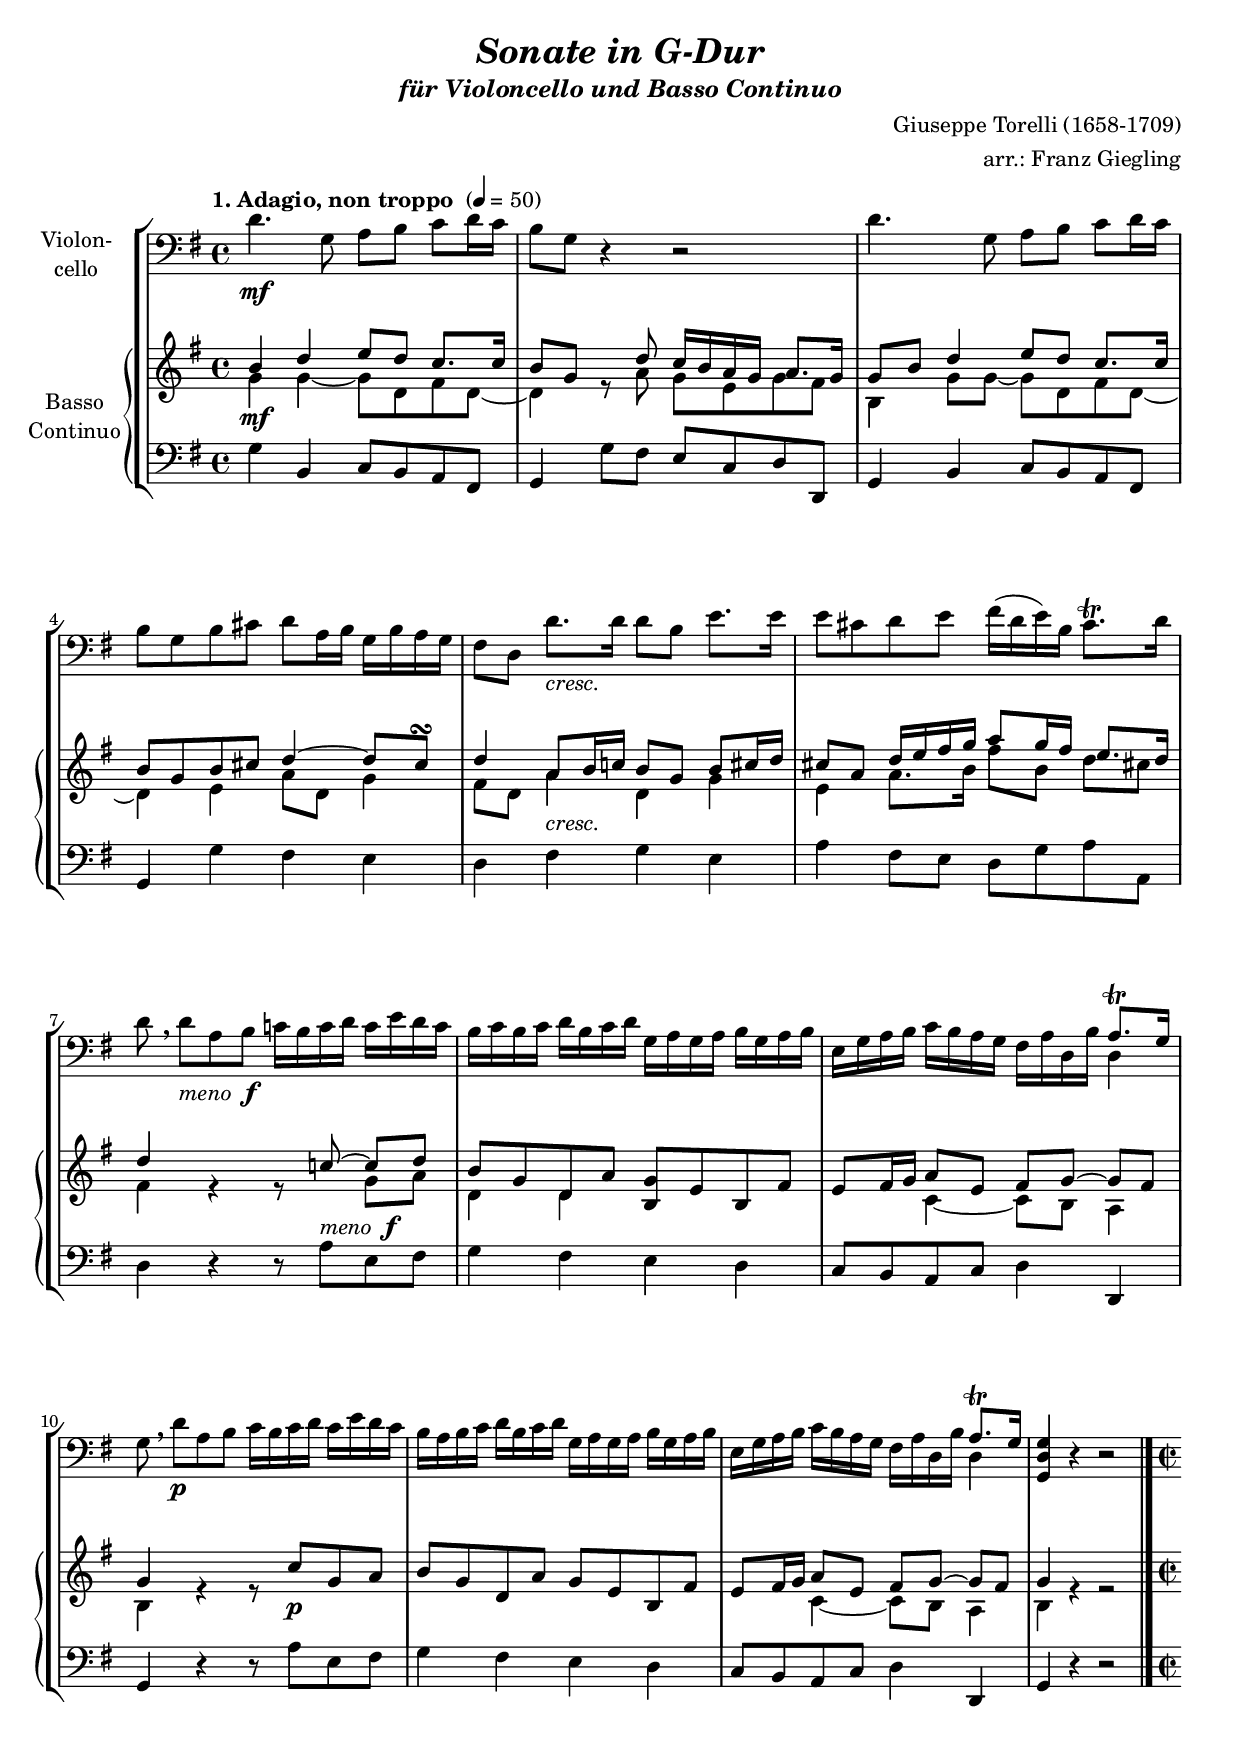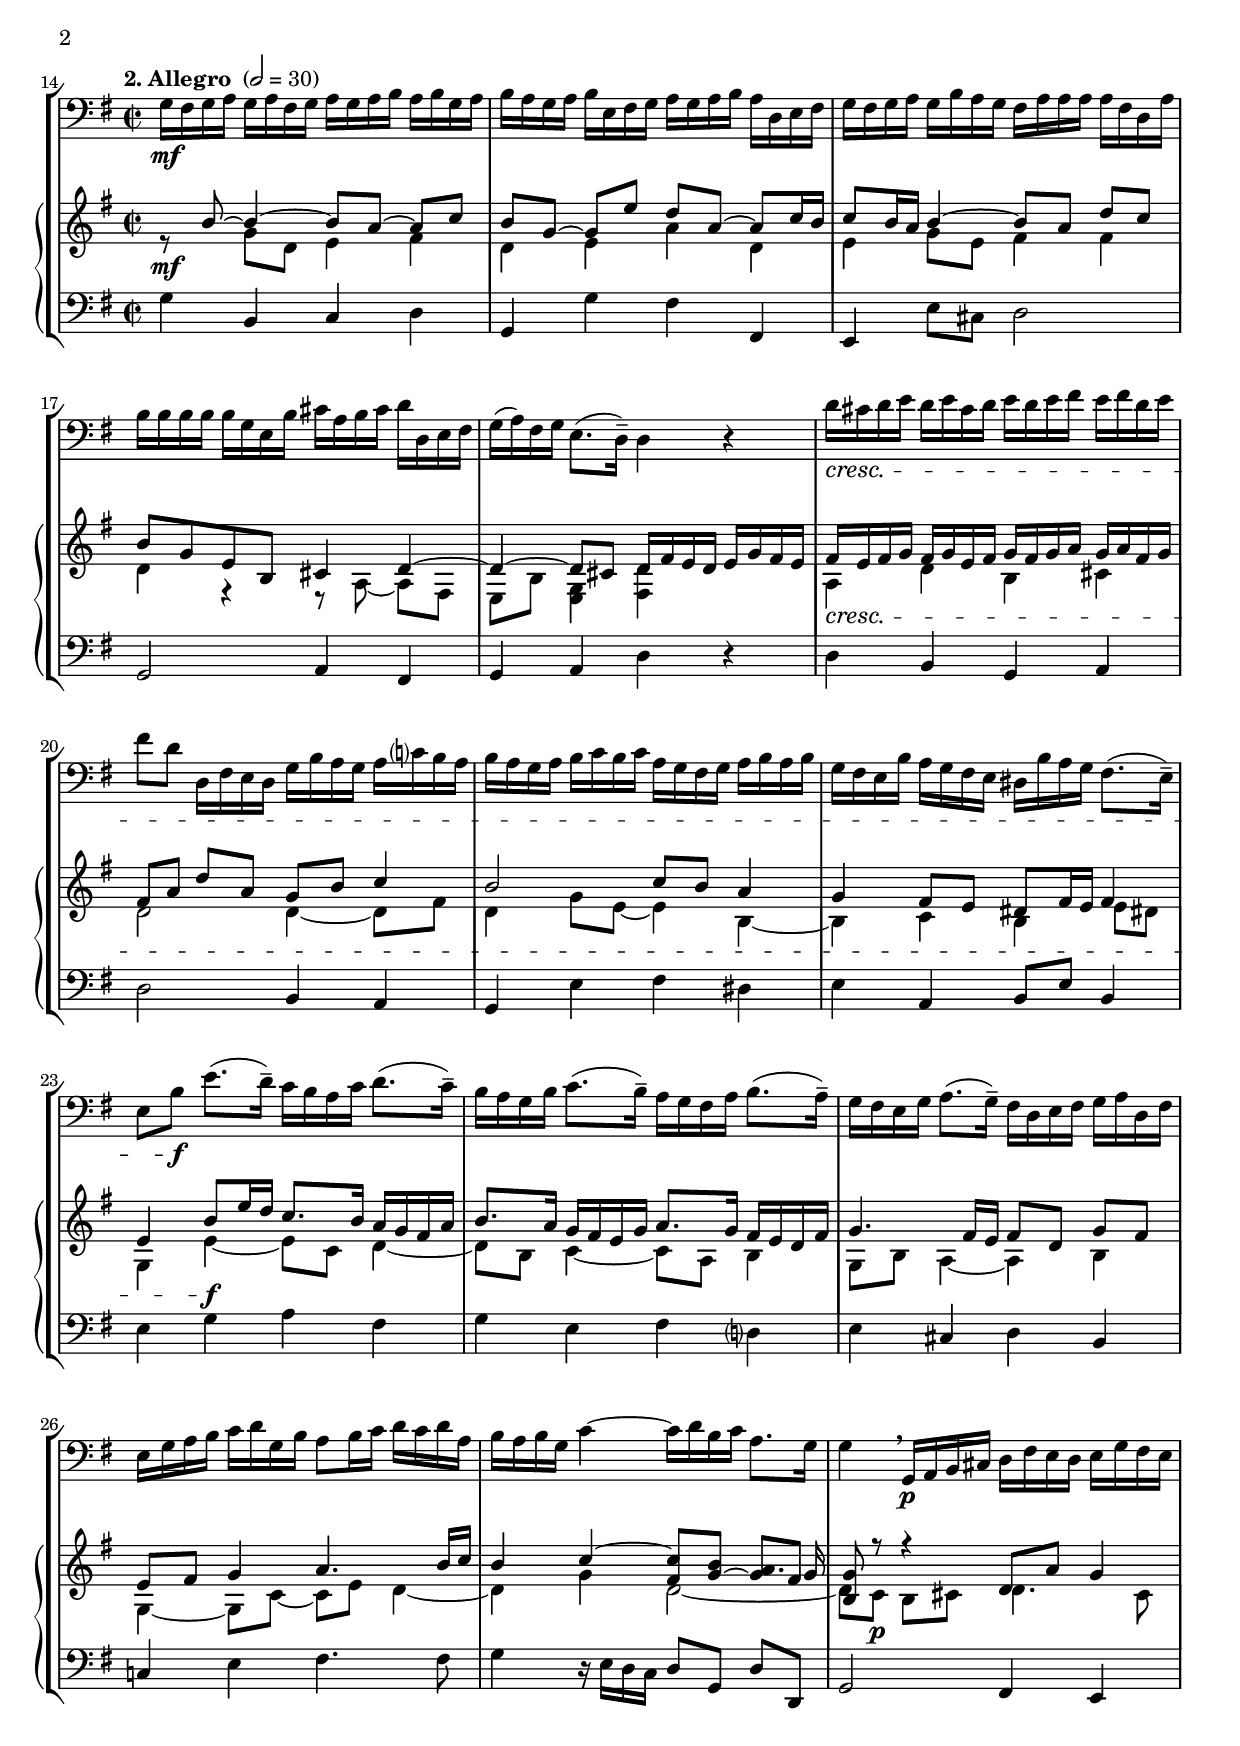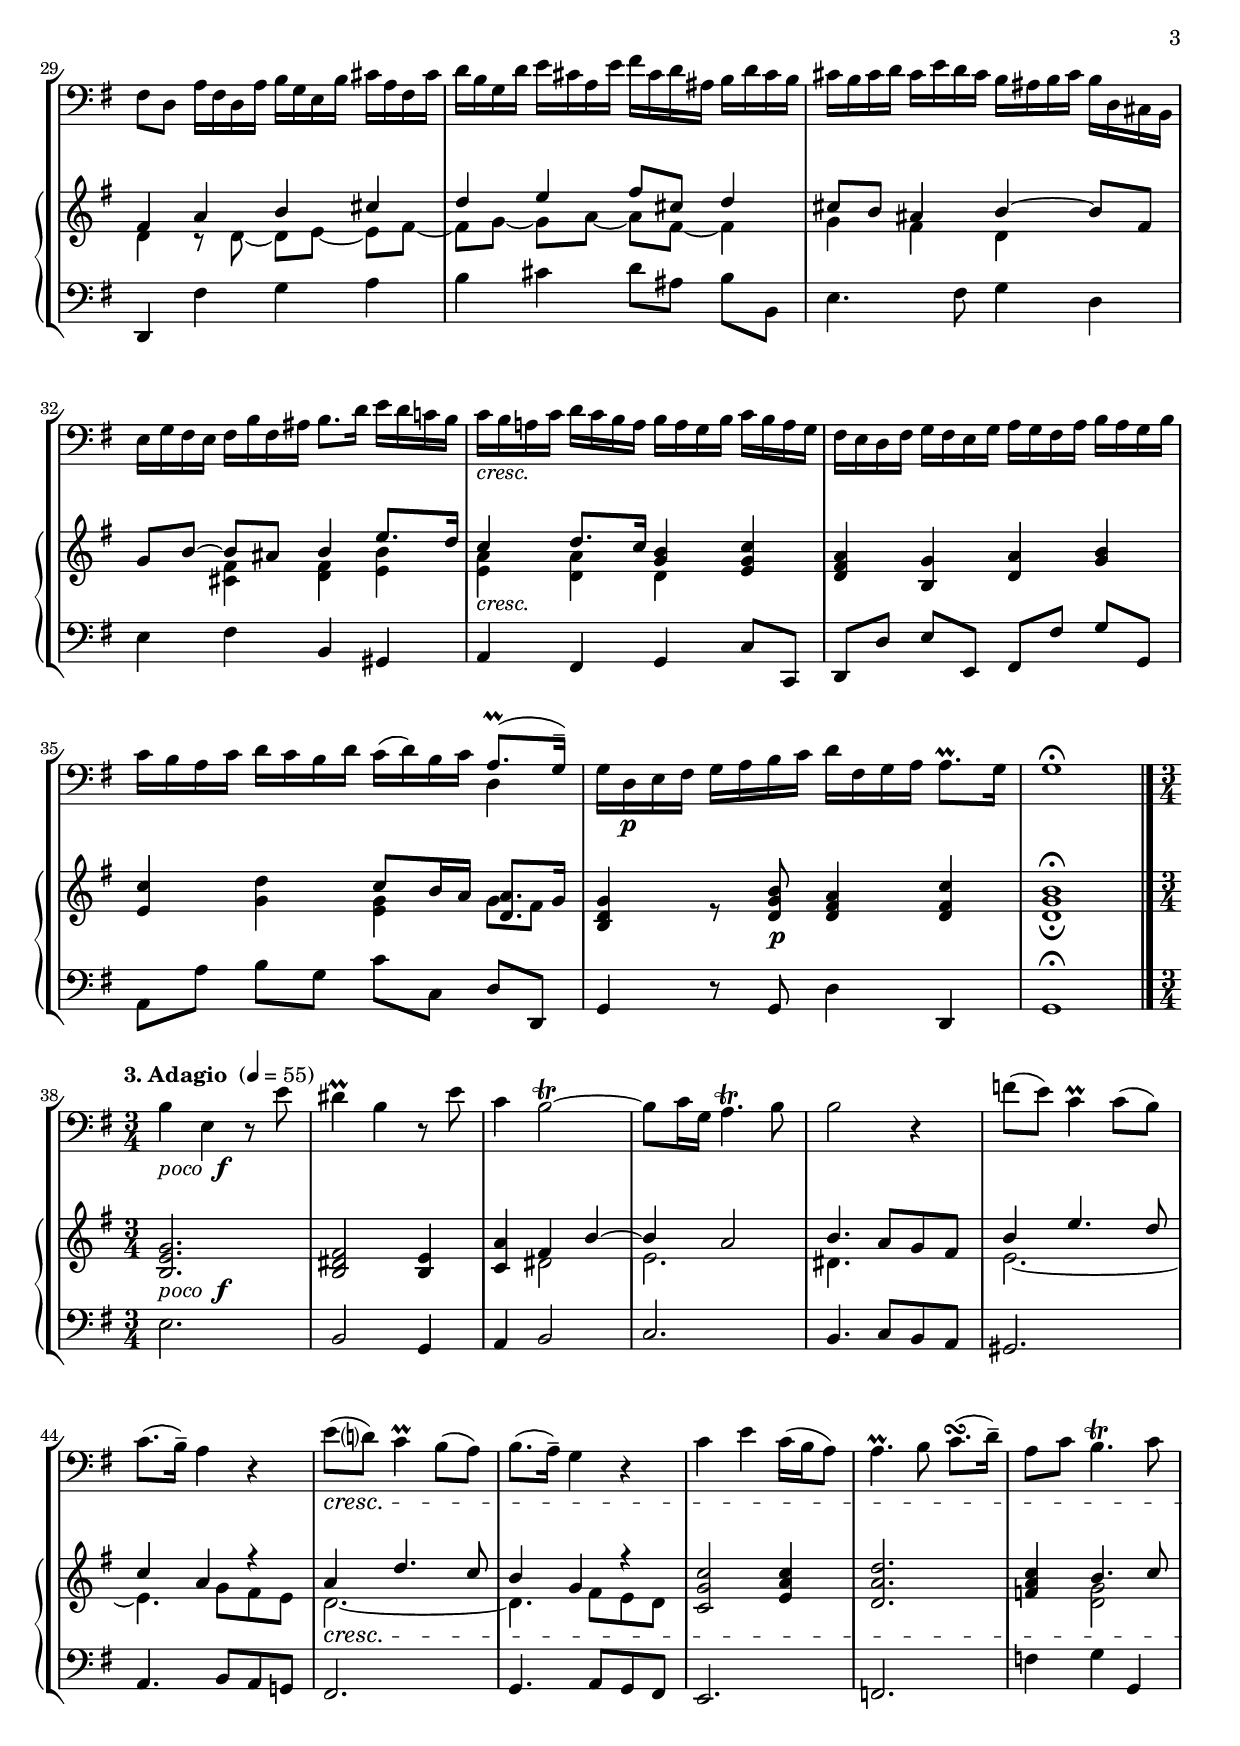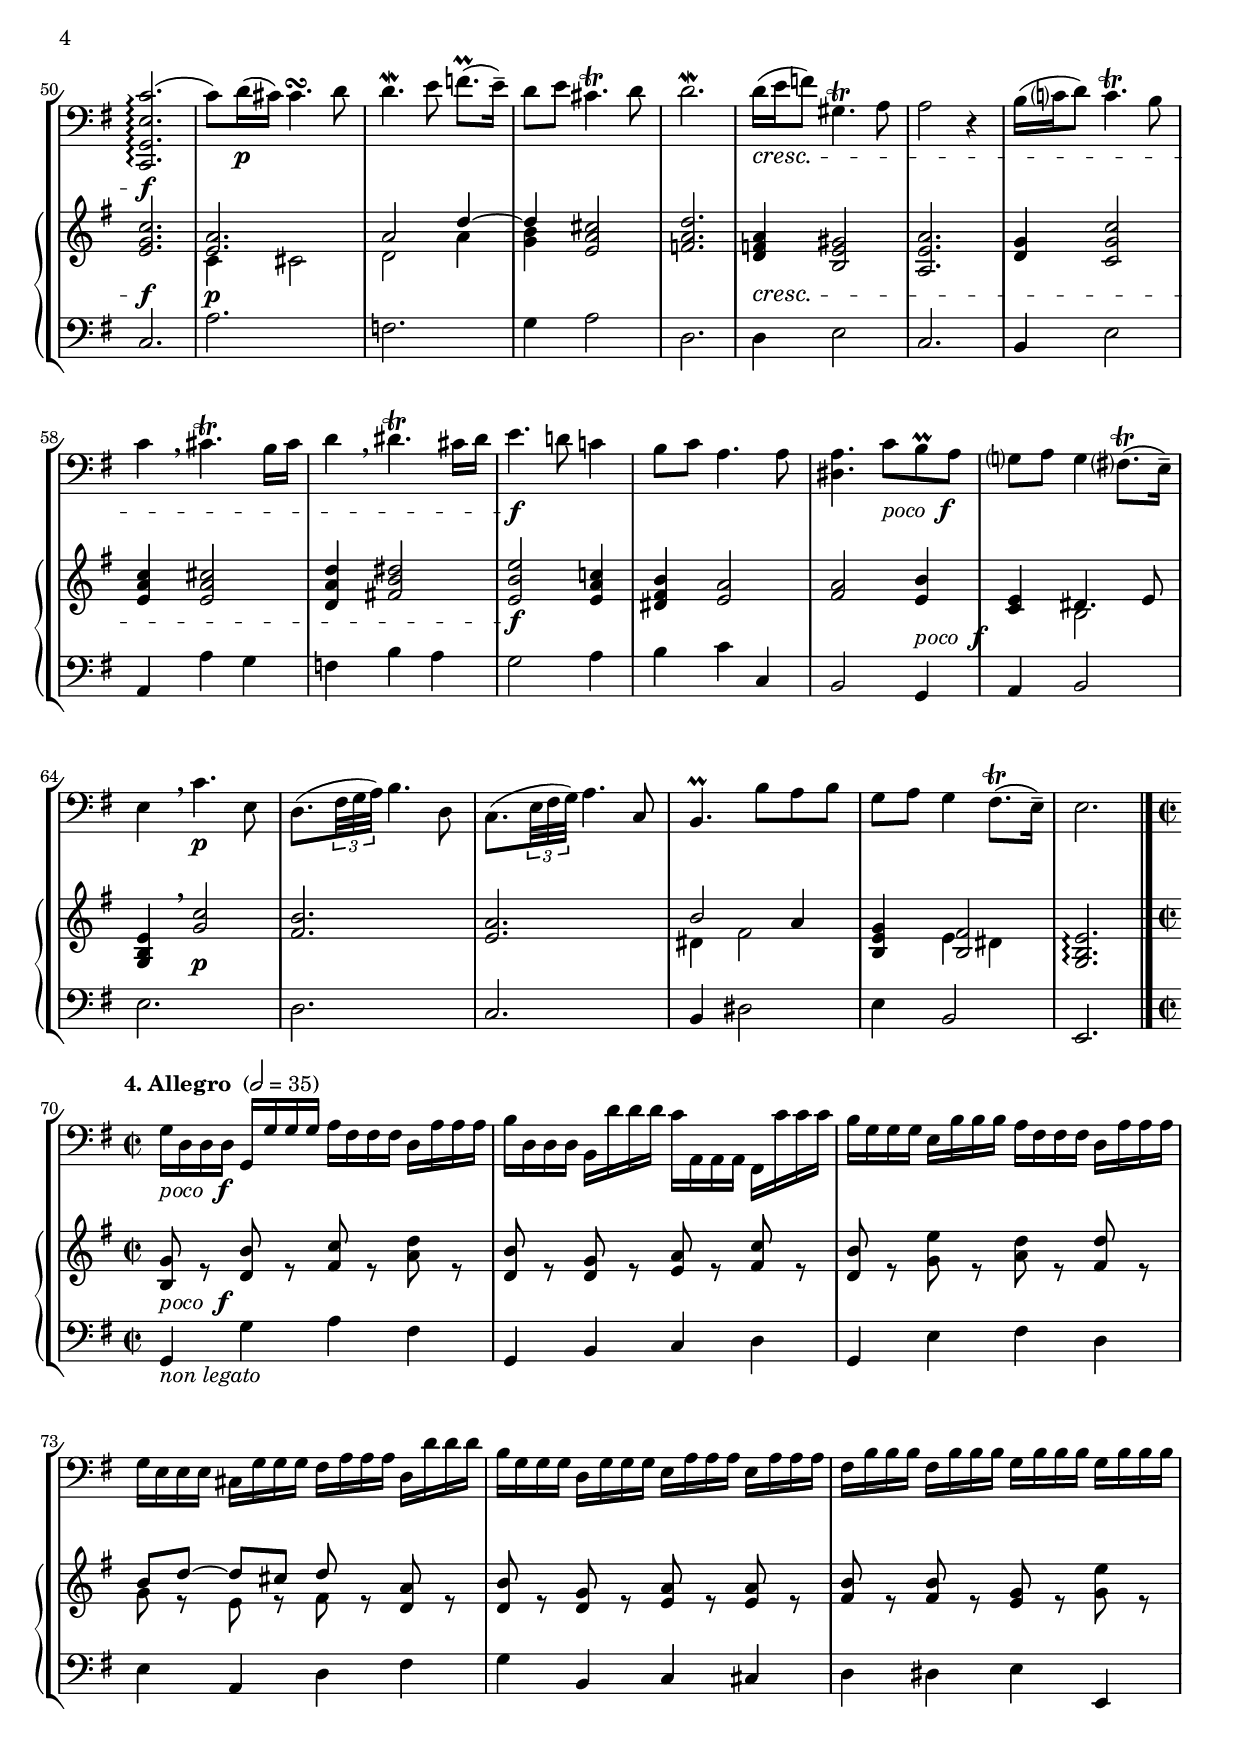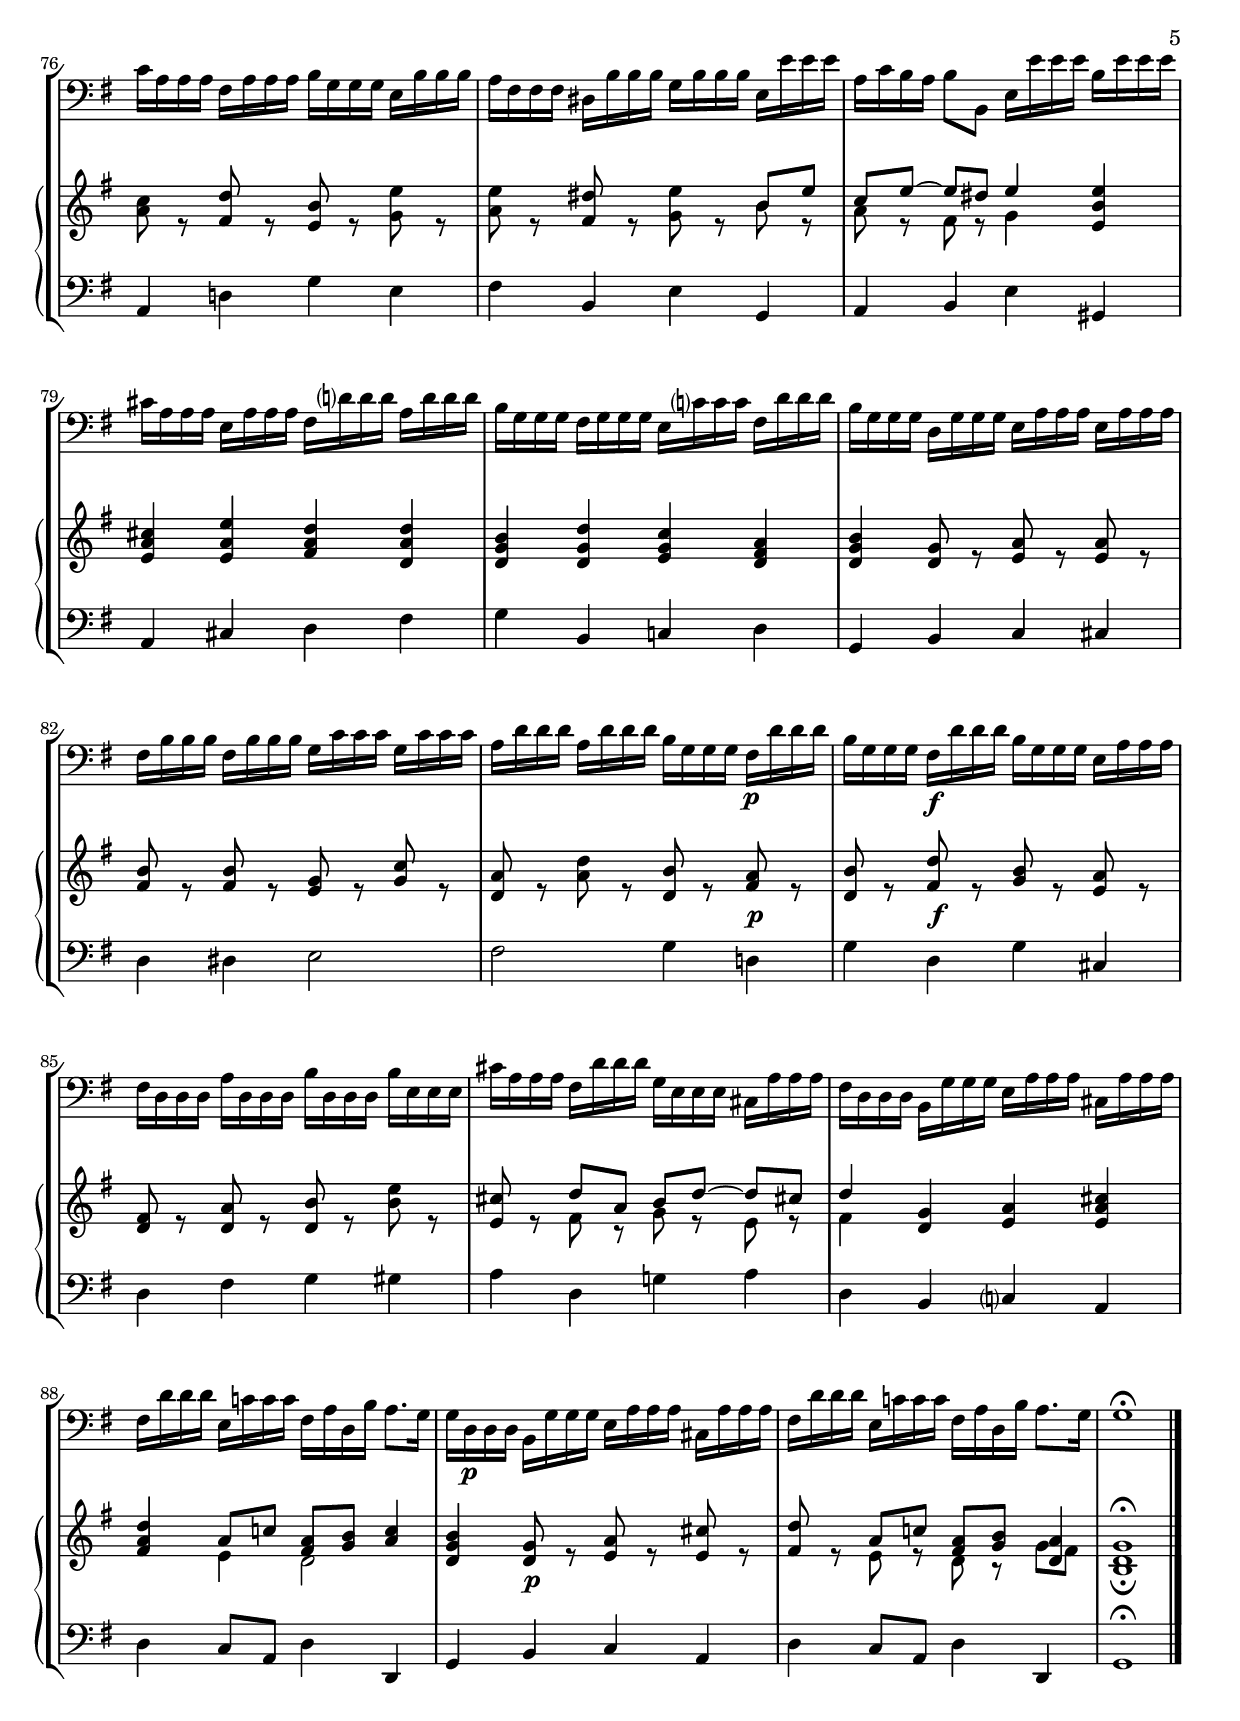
\version "2.18.2"
\include "deutsch.ly"
  
#(set-global-staff-size 19)

\header {
  title     = \markup \bold \italic "Sonate in G-Dur"
  subtitle  = \markup \italic "für Violoncello und Basso Continuo"
  composer  = "Giuseppe Torelli (1658-1709)"
  arranger  = "arr.: Franz Giegling"
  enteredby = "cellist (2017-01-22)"
%  piece     = ""
}

voiceconsts = {
  \key g \major
  \clef "bass"
% \numericTimeSignature
  \compressFullBarRests
}

mifl = "flute"
mist = "string ensemble 1"
%minstr = "accordion"
%miba = "bassoon"
miba = "trumpet"
%miba = "electric bass (pick)"
%miba = "electric bass (finger)"
%milo = "drawbar organ"
mikl = "harpsichord"

crsc  = \markup \italic "cresc."
menof = \markup { \italic "meno " \dynamic f }
nole  = \markup \italic "non legato"
pocof = \markup { \italic "poco " \dynamic f }

introa = {        \tempo "1. Adagio, non troppo " 4=50 \time 4/4 }
introb = { \break \tempo "2. Allegro "            2=30 \time 2/2
	     % Set default beaming for all staves
           \set Timing.beamExceptions = #'()
           \set Timing.baseMoment     = #(ly:make-moment 1 4)
           \set Timing.beatStructure  = #'(1 1 1 1)
}
introc = { \break \tempo "3. Adagio "             4=55 \time 3/4 }
introd = { \break \tempo "4. Allegro "            2=35 \time 2/2
	     % Set default beaming for all staves
           \set Timing.beamExceptions = #'()
           \set Timing.baseMoment     = #(ly:make-moment 1 4)
           \set Timing.beatStructure  = #'(1 1 1 1)
}

va = \relative c' {
  \voiceconsts

  \introa
  d4.\mf g,8 a h c d16 c
  h8 g r4 r2
  d'4. g,8 a h c d16 c
  h8 g h cis d a16 h g h a g

  fis8 d d'8._\crsc d16 d8 h e8. e16
  e8 cis d e fis16( d e) h cis8.\trill d16
  d8 \breathe d_\menof a h c!16 h c d c e d c

  h c h c d h c d g, a g a h g a h
  e, g a h c h a g fis a d, h' << { a8.\trill g16 } \\ d4 >>
  g8 \breathe d'\p a h c16 h c d c e d c

  h a h c d h c d g, a g a h g a h
  e, g a h c h a g fis a d, h' << { a8.\trill g16 } \\ d4 >>
  <g, d' g> r r2 \bar "|."

  \introb
  g'16\mf fis g a g a fis g a g a h a h g a
  h a g a h e, fis g a g a h a d, e fis

  g fis g a g h a g fis a a a a fis d a'
  h h h h h g e h' cis a h cis d d, e fis
  g( a) fis g e8.( d16)-- d4 r

  d'16\cresc cis d e d e cis d e d e fis e fis d e
  fis8 d d,16 fis e d g h a g a c? h a

  h a g a h c h c a g fis g a h a h
  g fis e h' a g fis e dis h' a g fis8.( e16)--

  e8 h'\f e8.( d16)-- c h a c d8.( c16)--
  h a g h c8.( h16)-- a g fis a h8.( a16)--

  g fis e g a8.( g16)-- fis d e fis g a d, fis
  e g a h c d g, h a8 h16 c d c d a

  h a h g c4~ c16 d h c a8. g16
  g4 \breathe g,16\p a h cis d fis e d e g fis e

  fis8 d a'16 fis d a' h g e h' cis a fis cis'
  d h g d' e cis a e' fis cis d ais h d cis h

  cis h cis d cis e d cis h ais h cis h d, cis h
  e g fis e fis h fis ais h8. d16 e d c! h

  c_\crsc h a! c d c h a h a g h c h a g
  fis e d fis g fis e g a g fis a h a g h

  c h a c d c h d c( d) h c << { a8.(\prall  g16)-- } \\ d4 >>
  g16 d\p e fis g a h c d fis, g a a8.\prall g16
  g1\fermata \bar "|."

  \introc
  h4_\pocof e, r8 e'
  dis4\prall h r8 e
  c4 h2~\trill
  h8 c16 g a4.\trill h8
  h2 r4
  f'8( e) c4\prall c8( h)

  c8.( h16)-- a4 r
  e'8(\cresc d?) c4\prall h8( a)
  h8.( a16)-- g4 r
  c e c16( h a8)
  a4.\prall h8 c8.(\turn d16)--
  a8 c h4.\trill c8

  <c,, g' e' c'>2.(\arpeggio\f
  c''8) d16(\p cis) cis4.\turn d8
  d4.\mordent e8 f8.(\prall e16)--
  d8 e cis4.\trill d8
  d2.\mordent
  d16(\cresc e f8) gis,4.\trill a8
  a2 r4

  h16( c? d8) c4.\trill h8
  c4 \breathe cis4.\trill h16 cis
  d4 \breathe dis4.\trill cis16 dis
  e4.\f d!8 c!4
  h8 c a4. a8
  <dis, a'>4. c'8_\pocof h\prall a

  g? a g4 fis?8.(\trill e16)--
  e4 \breathe c'4.\p e,8
  d8.( \times 2/3 { fis32 g a) } h4. d,8
  c8.( \times 2/3 { e32 fis g) } a4. c,8
  h4.\prall h'8 a h
  g a g4 fis8.(\trill e16)--
  e2. \bar "|."

  \introd
  g16_\pocof d d d g, g' g g a fis fis fis d a' a a
  h d, d d h d' d d c a, a a fis c'' c c

  h g g g e h' h h a fis fis fis d a' a a
  g e e e cis g' g g fis a a a d, d' d d

  h g g g d g g g e a a a e a a a
  fis h h h fis h h h g h h h g h h h

  c a a a fis a a a h g g g e h' h h
  a fis fis fis dis h' h h g h h h e, e' e e

  a, c h a h8 h, e16 e' e e h e e e
  cis a a a e a a a fis d'? d d a d d d

  h g g g fis g g g e c'? c c fis, d' d d
  h g g g d g g g e a a a e a a a

  fis h h h fis h h h g c c c g c c c
  a d d d a d d d h g g g fis\p d' d d

  h g g g fis\f d' d d h g g g e a a a
  fis d d d a' d, d d h' d, d d h' e, e e

  cis' a a a fis d' d d g, e e e cis a' a a
  fis d d d h g' g g e a a a cis, a' a a

  fis d' d d e, c'! c c fis, a d, h' a8. g16
  g d\p d d h g' g g e a a a cis, a' a a

  fis d' d d e, c'! c c fis, a d, h' a8. g16
  g1\fermata \bar "|."
}

vb = \relative c'' {
  \voiceconsts
  \clef "treble"

  \introa
  h4 d e8 d c8. c16
  h8 g s d' c16 h a g a8. g16
  g8 h d4 e8 d c8. c16

  h8 g h cis d4~ d8 cis\turn
  d4 a8 h16 c! h8 g h cis16 d
  cis8 a d16 e fis g a8 g16 fis e8. d16

  d4 s4. c!8~ c[ d]
  h g d a' <h, g'> e h fis'
  e fis16 g a8 e fis g~ g[ fis]

  g4 s4. c8 g a
  h g d a' g e h fis'
  e fis16 g a8 e fis g~ g[ fis]
  g4 s2.

  \introb
  s8 h~ h4~ h8 a~ a[ c]
  h g~ g[ e'] d a~ a c16 h
  c8 h16 a h4~ h8 a d[ c]

  h[ g e h] cis4 d~
  d~ d8 cis d16 fis e d e g fis e
  fis e fis g fis g e fis g fis g a g a fis g

  fis8 a d a g h c4
  h2 c8 h a4
  g fis8 e dis fis16 e fis4

  e h'8 e16 d c8. h16 a g fis a
  h8. a16 g fis e g a8. g16 fis e d fis
  g4. fis16 e fis8 d g fis

  e fis g4 a4. h16 c
  h4 c~ c8 h a8.[ g16]
  <h, g'>8 r r4 d8 a' g4

  fis a h cis
  d e fis8 cis d4
  cis8 h ais4 h~ h8 fis

  g h~ h ais h4 e8. d16
  c4 d8. c16 <g h>4 <e g c>
  <d fis a> <h g'> <d a'> <g h>

  <e c'> s c'8 h16 a <d, a'>8. g16
  <h, d g>4 s8 <d g h> <d fis a>4 <d fis c'>
  <g h>1\fermata \bar "|."

  \introc
  <h, e g>2.
  <h dis fis>2 <h e>4
  <c a'> fis h~
  h a2
  h4. a8 g fis
  h4 e4. d8
  c4 a r

  a d4. c8
  h4 g r
  <c, g' c>2 <e a c>4
  <d a' d>2.
  <f a c>4 h4. c8
  <e, g c>2.
  <e a>

  a2 d4~
  d <e, a cis>2
  <f a d>2.
  <d f a>4 <h e gis>2
  <a e' a>2.
  <d g>4 <c g' c>2
  <e a c>4 <e a cis>2
  <d a' d>4 <fis! h dis>2
  <e h' e>2 <e a c!>4

  <dis fis h> <e a>2
  <fis a> <e h'>4
  <c e> dis4. e8
  <g, h e>4 \breathe <g' c>2
  <fis h>2.
  <e a>
  h'2 a4
  <h, e g> <h fis'>2
  <g h e>2.\arpeggio \bar "|."

  \introd
  <h g'>8 s <d h'> s <fis c'> s4.
  <d h'>8 s <d g> s <e a> s <fis c'> s
  <d h'> s2 s8 <fis d'> s

  h d~ d cis d s <d, a'> s
  <d h'> s <d g> s <e a> s <e a> s
  <fis h> s <fis h> s <e g> s4.

  s4 <fis d'>8 s <e h'> s4.
  s4 <fis dis'>8 s4. h8 e
  c e~ e dis e4 <e, h' e>
  <e a cis> <e a e'> <fis a d> <d a' d>

  <d g h> <d g d'> <e g c> <d fis a>
  <d g h> <d g>8 s <e a> s <e a> s
  <fis h> s <fis h> s <e g> s <g c> s
  <d a'> s4. <d h'>8 s <fis a> s

  <d h'> s <fis d'> s <g h> s <e a> s
  <d fis> s <d a'> s <d h'> s4.
  <e cis'>8 s d' a h d~ d cis!
  d4 <d, g> <e a> <e a cis>

  <fis a d> a8 c! <fis, a> <g h> <a c>4
  <d, g h> <d g>8 s <e a> s <e cis'> s
  <fis d'> s a c! <fis, a> <g h> <d a'>4
  g1\fermata \bar "|."
}

vc = \relative c'' {
  \voiceconsts
  \clef "treble"

  \introa
  g4 g~ g8 d fis d~
  d4 r8 a' g e g fis
  h,4 g'8 g~ g d fis d~

  d4 e a8 d, g4
  fis8 d a'4 d, g
  e a8. h16 fis'8 h, d[ cis!]

  fis,4 r r8 s g a
  d,4 d s2
  s4 c~ c8 h a4

  h r r8 s4.
  s1
  s4 c~ c8 h a4
  h r r2 \bar "|."

  \introb
  r8 s g' d e4 fis
  d e a d,
  e g8 e fis4 fis

  d r r8 a~ a[ fis]
  e h' <e, g>4 <fis d'> s
  a d h cis

  d2 d4~ d8 fis
  d4 g8 e~ e4 h~
  h c h e8 dis!

  g,4 e'~ e8 c d4~
  d8 h c4~ c8 a h4
  g8 h a4~ a h

  g~ g8 c~ c e d4~
  d g << {
    fis8 g~ g[ fis]
    s2
  } \\ {
    d~
    d8 c h cis
  }>> d4. cis8

  d4 r8 d~ d e~ e[ fis]~
  fis g~ g[ a]~ a fis~ fis4
  g fis d s

  s <cis fis> <d fis> <e h'>
  <e a> <d a'> d s
  s1

  s4 <g d'> <e g> g8 fis
  s4 r8 s s2
  d1\fermata \bar "|."

  \introc
  s2.*2
  s4 dis2
  e2.
  dis4. s
  e2.~
  e4. g8 fis e

  d2.~
  d4. fis8 e d
  s2.*2
  s4 <d g>2
  s2.
  c4 cis2

  d a'4
  <g h> s2
  s2.*9
  s4 h,2
  s2.*3
  dis4 fis2
  s4 e dis
  s2. \bar "|."

  \introd
  s8 r s r s r <a' d> r
  s r s r s r s r
  s r <g e'> r <a d> r s r

  g r e r fis r s r
  s r s r s r s r
  s r s r s r <g e'> r

  <a c> r s r s r <g e'> r
  <a e'> r s r <g e'> r h r
  a r fis r g4 s
  s1*2

  s4. r8 s r s r
  s r s r s r s r
  s r <a d> r s r s r

  s r s r s r s r
  s r s r s r <h e> r
  s r fis r g r e r
  fis4 s2.

  s4 e d2
  s4. r8 s r s r
  s r e r d r g fis
  <h, d>1\fermata \bar "|."
}

vd = \relative c' {
  \voiceconsts

  \introa
  g4 h, c8 h a fis
  g4 g'8 fis e c d d,
  g4 h c8 h a fis

  g4 g' fis e
  d fis g e
  a fis8 e d g a a,

  d4 r r8 a' e fis
  g4 fis e d
  c8 h a c d4 d,

  g r r8 a' e fis
  g4 fis e d
  c8 h a c d4 d,
  g r r2 \bar "|."

  \introb
  g'4 h, c d
  g, g' fis fis,
  e e'8 cis d2

  g, a4 fis
  g a d r
  d h g a

  d2 h4 a
  g e' fis dis
  e a, h8 e h4

  e g a fis
  g e fis d?
  e cis d h

  c! e fis4. fis8
  g4 r16 e d c d8 g, d' d,
  g2 fis4 e

  d fis' g a
  h cis d8 ais h h,
  e4. fis8 g4 d

  e fis h, gis
  a fis g c8 c,
  d d' e e, fis fis' g g,

  a a' h g c c, d d,
  g4 r8 g d'4 d,
  g1\fermata \bar "|."

  \introc
  e'2.
  h2 g4
  a h2
  c2.
  h4. c8 h a
  gis2.
  a4. h8 a g!

  fis2.
  g4. a8 g fis
  e2.
  f
  f'4 g g,
  c2.
  a'

  f
  g4 a2
  d,2.
  d4 e2
  c2.
  h4 e2
  a,4 a' g
  f h a
  g2 a4

  h c c,
  h2 g4
  a h2
  e2.
  d
  c
  h4 dis2
  e4 h2
  e,2. \bar "|."

  \introd
  g4_\nole g' a fis
  g, h c d
  g, e' fis d

  e a, d fis
  g h, c cis
  d dis e e,

  a d! g e
  fis h, e g,
  a h e gis,
  a cis d fis

  g h, c! d
  g, h c cis
  d dis e2
  fis g4 d!

  g d g cis,
  d fis g gis
  a d, g! a
  d, h c? a

  d c8 a d4 d,
  g h c a
  d c8 a d4 d,
  g1\fermata \bar "|."
}

vdy = {
  
  \introa
  s1\mf
  s1*3
  s4 s2._\crsc
  s1
  s2 s8 s4._\menof
  s1*2
  s2 s8 s4.\p
  s1*3

  \introb
  s1\mf
  s1*4
  s1\cresc
  s1*3
  s4 s2.\f
  s1*4
  s8 s\p s2.
  s1*4
  s1_\crsc
  s1*2
  s4. s8\p s2
  s1

  \introc
  s2._\pocof
  s2.*6
  s2.\cresc
  s2.*4
  s2.\f
  s\p
  s2.*3
  s2.\cresc
  s2.*4
  s2.\f
  s
  s2 s4_\pocof
  s2.
  s4 s2\p
  s2.*5

  \introd
  s1_\pocof
  s1*12
  s2. s4\p
  s4 s2.\f
  s1*4
  s4 s2.\p
  s1*2
}


music = \new StaffGroup <<
      \new Staff {
	\set Staff.midiInstrument = \miba
	\set Staff.instrumentName = \markup \center-column { "Violon-" "cello" }
	\transpose g g { \va }
      }

      \new PianoStaff <<
        \set PianoStaff.midiInstrument = \mikl
        \set PianoStaff.instrumentName = \markup \center-column { "Basso" "Continuo" }
        <<
          \new Staff {
            \transpose g g { << \vb \\ \vc >> }
          }
          \new Dynamics \vdy
          \new Staff {
            \transpose g g { \vd }
          }
        >>
     >>
>>

\book {
  \score {
    \music
    \layout {}
  }

  \score {
    \unfoldRepeats \music

    \midi {
      \context {
        \Score
      }
    }
  }
}
